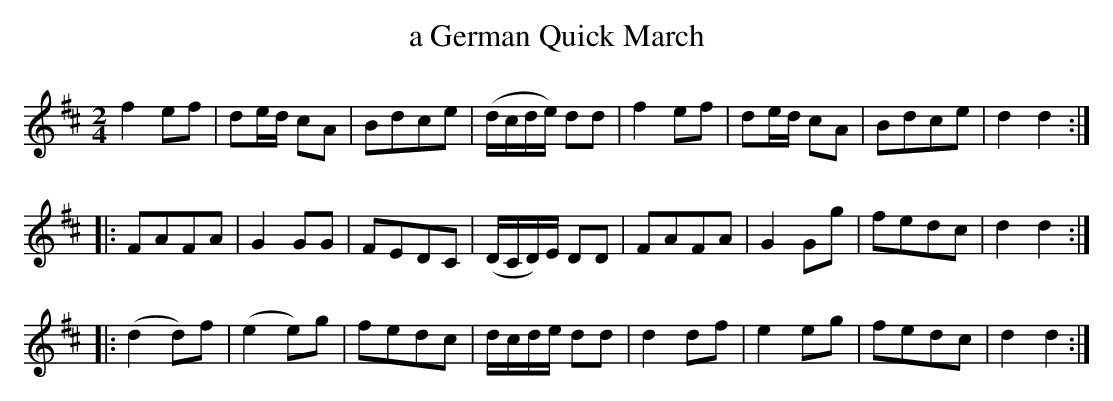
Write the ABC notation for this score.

X:1
T:a German Quick March
M:2/4
L:1/8
K:D
f2 ef| de/d/ cA| Bdce| (d/c/d/e/) dd|\
f2 ef| de/d/ cA| Bdce| d2 d2:|
|:FAFA| G2GG| FEDC| (D/C/D/)E/ DD|\
FAFA| G2Gg| fedc| d2 d2:|
|:(d2 d)f| (e2 e)g| fedc| d/c/d/e/ dd|\
d2df| e2eg| fedc| d2d2 :|
